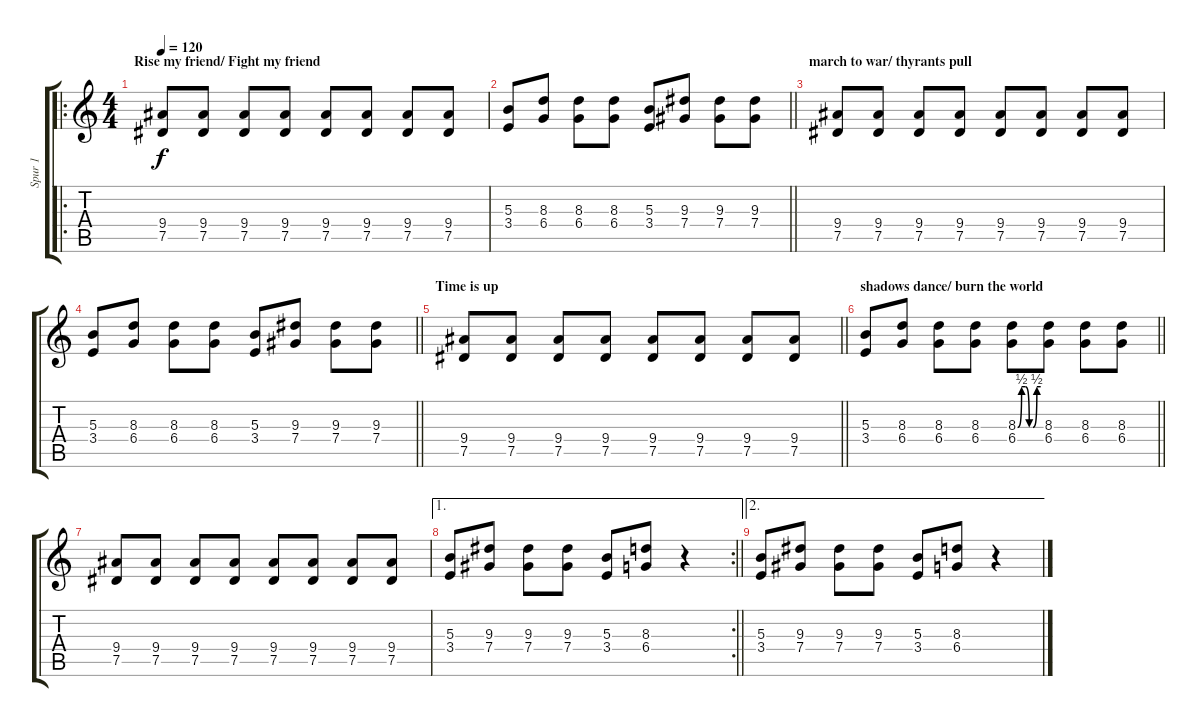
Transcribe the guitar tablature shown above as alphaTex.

\track ("Spur 1" "Spur 1") {instrument distortionguitar}
\staff {score tabs}
\tuning (Eb4 Bb3 Gb3 Db3 Ab2 Eb2) {hide}
\ro
\ts (4 4)
\section ("" "Rise my friend/ Fight my friend")
\tempo 120
\clef g2
\ks c
(9.4 7.5).8{dy f} (9.4 7.5).8 (9.4 7.5).8 (9.4 7.5).8 (9.4 7.5).8 (9.4 7.5).8 (9.4 7.5).8 (9.4 7.5).8 |
\barLineRight lightlight
(5.3 3.4).8 (8.3 6.4).8 (8.3 6.4).8 (8.3 6.4).8 (5.3 3.4).8 (9.3 7.4).8 (9.3 7.4).8 (9.3 7.4).8 |
\section ("" "march to war/ thyrants pull")
(9.4 7.5).8 (9.4 7.5).8 (9.4 7.5).8 (9.4 7.5).8 (9.4 7.5).8 (9.4 7.5).8 (9.4 7.5).8 (9.4 7.5).8 |
\barLineRight lightlight
(5.3 3.4).8 (8.3 6.4).8 (8.3 6.4).8 (8.3 6.4).8 (5.3 3.4).8 (9.3 7.4).8 (9.3 7.4).8 (9.3 7.4).8 |
\section ("" "Time is up")
\barLineRight lightlight
(9.4 7.5).8 (9.4 7.5).8 (9.4 7.5).8 (9.4 7.5).8 (9.4 7.5).8 (9.4 7.5).8 (9.4 7.5).8 (9.4 7.5).8 |
\section ("" "shadows dance/ burn the world")
\barLineRight lightlight
(5.3 3.4).8 (8.3 6.4).8 (8.3 6.4).8 (8.3 6.4).8 (8.3{be (custom 0 0 10 2 20 2 30 0 40 0 50 2 60 2)} 6.4).8 (8.3 6.4).8 (8.3 6.4).8 (8.3 6.4).8 |
(9.4 7.5).8 (9.4 7.5).8 (9.4 7.5).8 (9.4 7.5).8 (9.4 7.5).8 (9.4 7.5).8 (9.4 7.5).8 (9.4 7.5).8 |
\ae 1
\rc 2
\barLineRight lightlight
(5.3 3.4).8 (9.3 7.4).8 (9.3 7.4).8 (9.3 7.4).8 (5.3 3.4).8 (8.3 6.4).8 r.4 |
\ae 2
(5.3 3.4).8 (9.3 7.4).8 (9.3 7.4).8 (9.3 7.4).8 (5.3 3.4).8 (8.3 6.4).8 r.4
